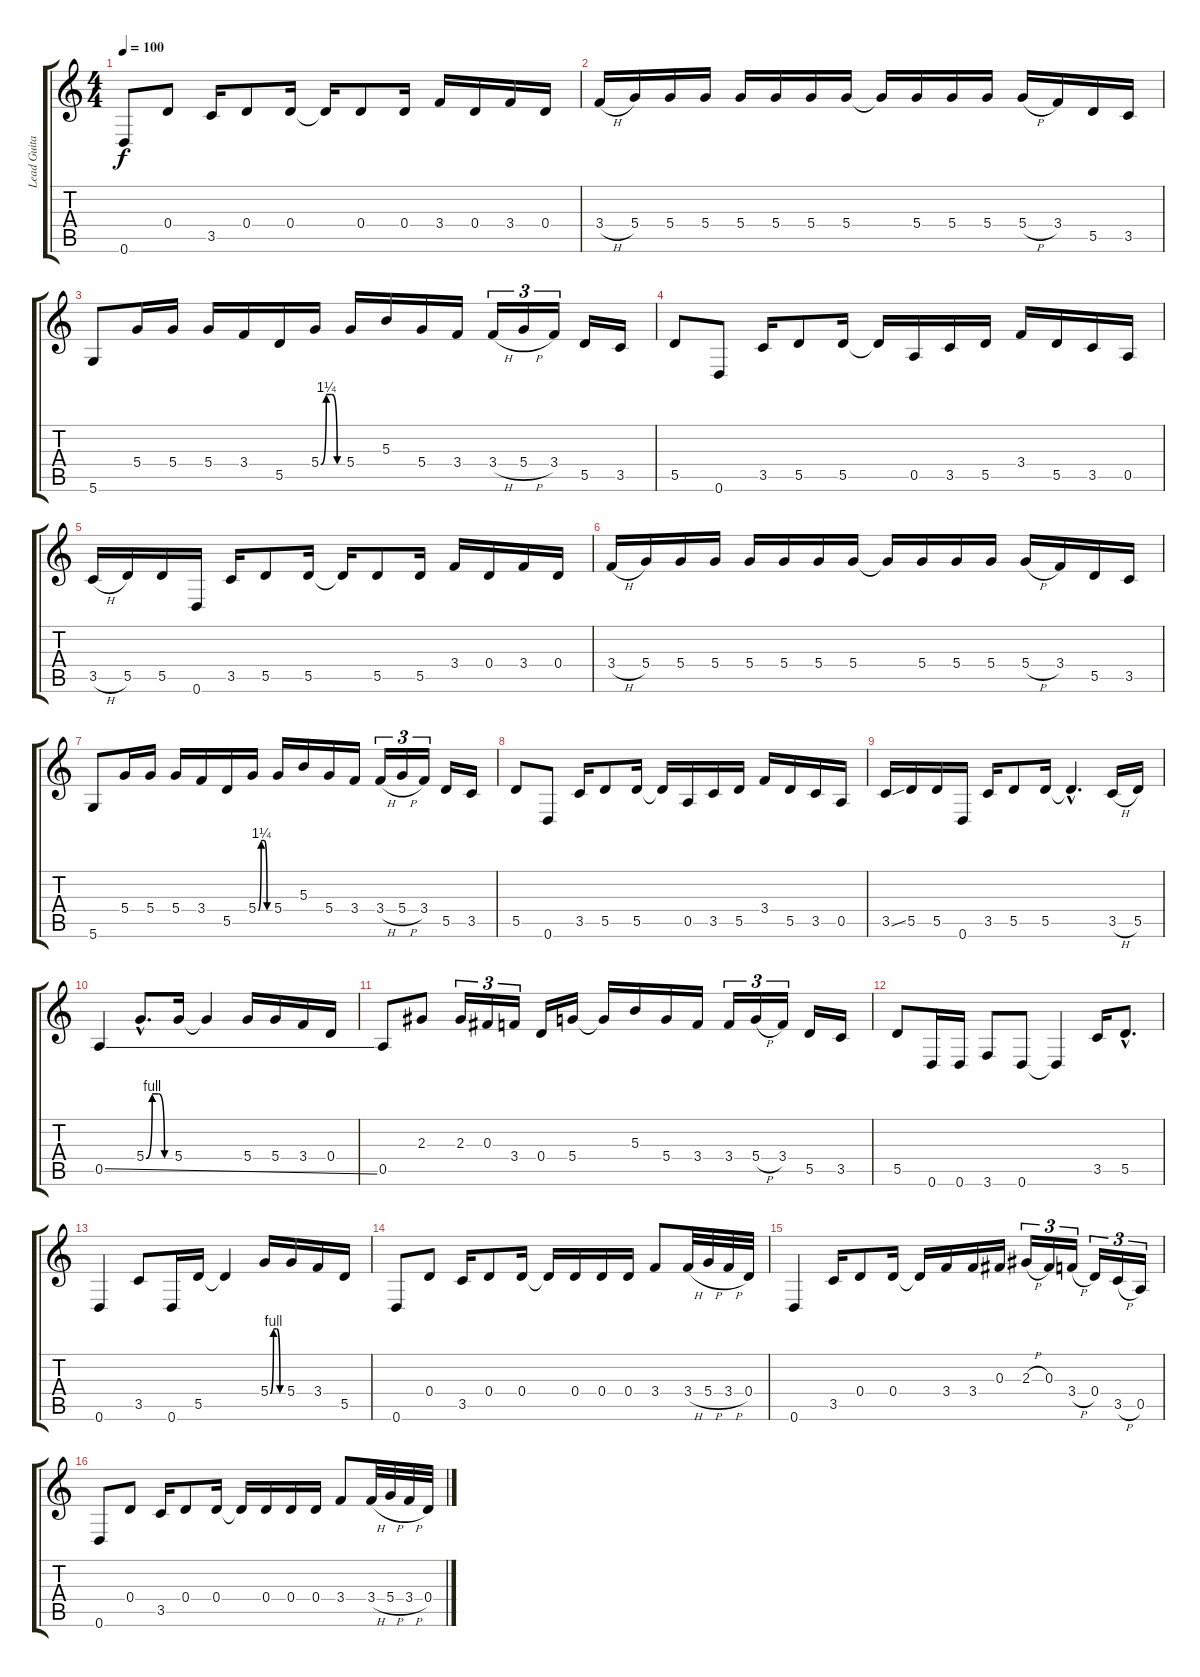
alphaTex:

\track ("Lead Guitar" "Lead Guita") {instrument overdrivenguitar}
\staff {score tabs}
\tuning (D4 A3 Gb3 D3 A2 D2) {hide}
\ts (4 4)
\tempo 100
\clef g2
\ks c
0.6.8{dy f} 0.4.8 3.5.16 0.4.8 0.4.16 0.4{t}.16 0.4.8 0.4.16 3.4.16 0.4.16 3.4.16 0.4.16 |
3.4{h}.16 5.4.16 5.4.16 5.4.16 5.4.16 5.4.16 5.4.16 5.4.16 5.4{t}.16 5.4.16 5.4.16 5.4.16 5.4{h}.16 3.4.16 5.5.16 3.5.16 |
5.6.8 5.4.16 5.4.16 5.4.16 3.4.16 5.5.16 5.4{be (custom 0 0 15 5 30 5 45 0 60 0)}.16 5.4.16 5.3.16 5.4.16 3.4.16 3.4{h}.16{tu (3 2)} 5.4{h}.16{tu (3 2)} 3.4.16{tu (3 2)} 5.5.16 3.5.16 |
5.5.8 0.6.8 3.5.16 5.5.8 5.5.16 5.5{t}.16 0.5.16 3.5.16 5.5.16 3.4.16 5.5.16 3.5.16 0.5.16 |
3.5{h}.16 5.5.16 5.5.16 0.6.16 3.5.16 5.5.8 5.5.16 5.5{t}.16 5.5.8 5.5.16 3.4.16 0.4.16 3.4.16 0.4.16 |
3.4{h}.16 5.4.16 5.4.16 5.4.16 5.4.16 5.4.16 5.4.16 5.4.16 5.4{t}.16 5.4.16 5.4.16 5.4.16 5.4{h}.16 3.4.16 5.5.16 3.5.16 |
5.6.8 5.4.16 5.4.16 5.4.16 3.4.16 5.5.16 5.4{be (custom 0 0 15 5 30 5 45 0 60 0)}.16 5.4.16 5.3.16 5.4.16 3.4.16 3.4{h}.16{tu (3 2)} 5.4{h}.16{tu (3 2)} 3.4.16{tu (3 2)} 5.5.16 3.5.16 |
5.5.8 0.6.8 3.5.16 5.5.8 5.5.16 5.5{t}.16 0.5.16 3.5.16 5.5.16 3.4.16 5.5.16 3.5.16 0.5.16 |
3.5{ss}.16 5.5.16 5.5.16 0.6.16 3.5.16 5.5.8 5.5.16 5.5{hac t}.4{d} 3.5{h}.16 5.5.16 |
0.5{ss}.4 5.4{be (custom 0 0 15 4 30 4 45 0 60 0) hac}.8{d} 5.4.16 5.4{t}.4 5.4.16 5.4.16 3.4.16 0.4.16 |
0.5.8 2.3.8 2.3.16{tu (3 2)} 0.3.16{tu (3 2)} 3.4.16{tu (3 2)} 0.4.16 5.4.16 5.4{t}.16 5.3.16 5.4.16 3.4.16 3.4.16{tu (3 2)} 5.4{h}.16{tu (3 2)} 3.4.16{tu (3 2)} 5.5.16 3.5.16 |
5.5.8 0.6.16 0.6.16 3.6.8 0.6.8 0.6{t}.4 3.5.16 5.5{hac}.8{d} |
0.6.4 3.5.8 0.6.16 5.5.16 5.5{t}.4 5.4{be (custom 0 0 15 4 30 4 45 0 60 0)}.16 5.4.16 3.4.16 5.5.16 |
0.6.8 0.4.8 3.5.16 0.4.8 0.4.16 0.4{t}.16 0.4.16 0.4.16 0.4.16 3.4.8 3.4{h}.32 5.4{h}.32 3.4{h}.32 0.4.32 |
0.6.4 3.5.16 0.4.8 0.4.16 0.4{t}.16 3.4.16 3.4.16 0.3.16 2.3{h}.16{tu (3 2)} 0.3.16{tu (3 2)} 3.4{h}.16{tu (3 2)} 0.4.16{tu (3 2)} 3.5{h}.16{tu (3 2)} 0.5.16{tu (3 2)} |
0.6.8 0.4.8 3.5.16 0.4.8 0.4.16 0.4{t}.16 0.4.16 0.4.16 0.4.16 3.4.8 3.4{h}.32 5.4{h}.32 3.4{h}.32 0.4.32
